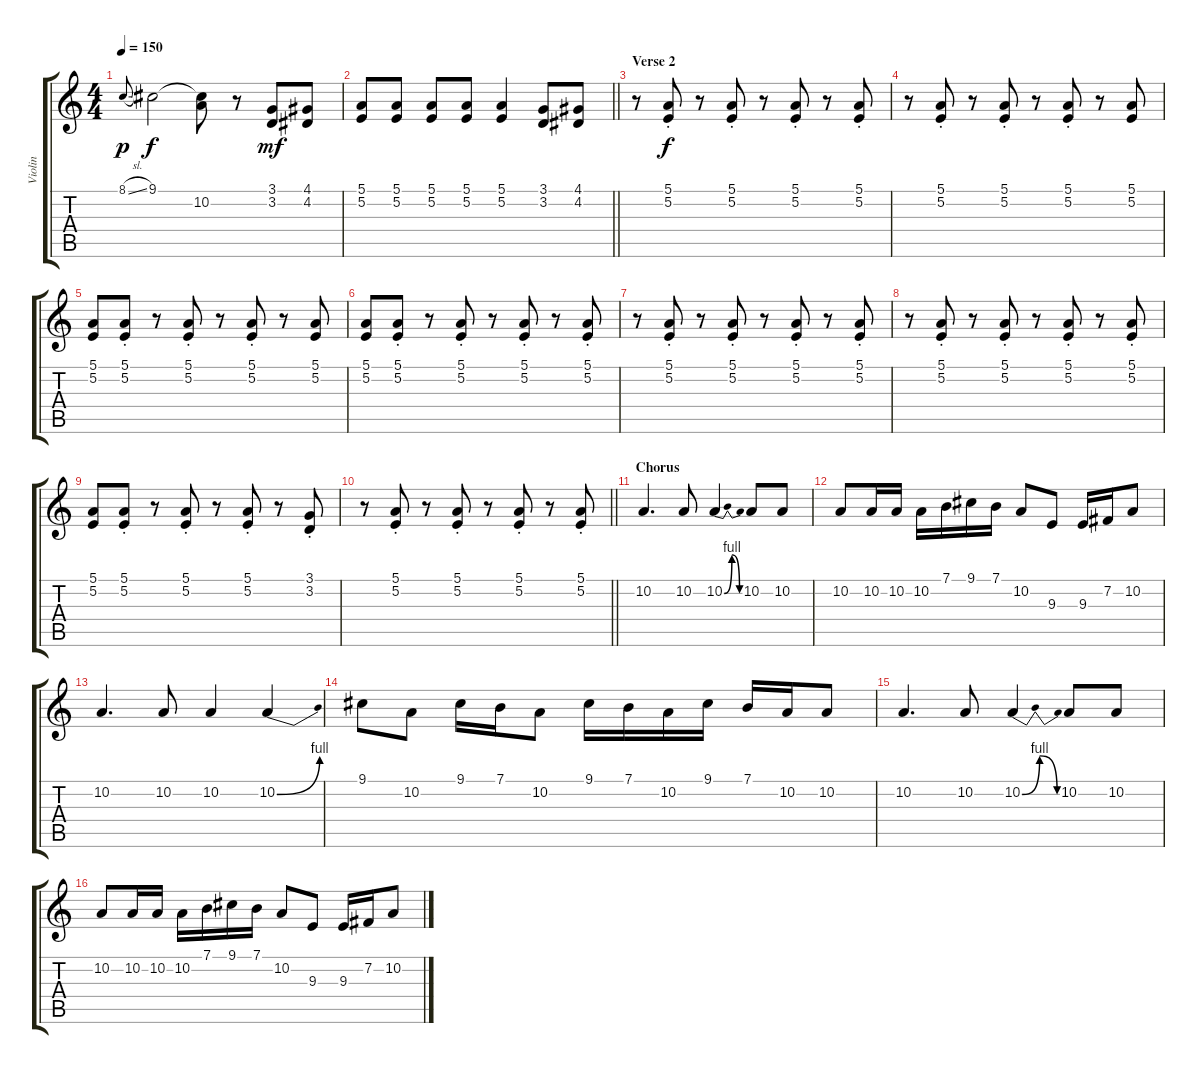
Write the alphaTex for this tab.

\track ("Violin" "Violin") {instrument violin}
\staff {score tabs}
\tuning (E4 B3 G3 D3 A2 E2) {hide}
\ts (4 4)
\tempo 150
\clef g2
\ks c
8.1{sl}.8{gr onbeat dy p} 9.1.2{dy f} (9.1{t} 10.2{t}).8 r.8 (3.1 3.2).8{dy mf} (4.1 4.2).8 |
\barLineRight lightlight
(5.1 5.2).8 (5.1 5.2).8 (5.1 5.2).8 (5.1 5.2).8 (5.1 5.2).4 (3.1 3.2).8 (4.1 4.2).8 |
\section ("" "Verse 2")
r.8 (5.1{st} 5.2{st}).8{dy f} r.8 (5.1{st} 5.2{st}).8 r.8 (5.1{st} 5.2{st}).8 r.8 (5.1{st} 5.2{st}).8 |
r.8 (5.1{st} 5.2{st}).8 r.8 (5.1{st} 5.2{st}).8 r.8 (5.1{st} 5.2{st}).8 r.8 (5.1 5.2).8 |
(5.1 5.2).8 (5.1{st} 5.2{st}).8 r.8 (5.1{st} 5.2{st}).8 r.8 (5.1{st} 5.2{st}).8 r.8 (5.1 5.2).8 |
(5.1 5.2).8 (5.1{st} 5.2{st}).8 r.8 (5.1{st} 5.2{st}).8 r.8 (5.1{st} 5.2{st}).8 r.8 (5.1{st} 5.2{st}).8 |
r.8 (5.1{st} 5.2{st}).8 r.8 (5.1{st} 5.2{st}).8 r.8 (5.1{st} 5.2{st}).8 r.8 (5.1{st} 5.2{st}).8 |
r.8 (5.1{st} 5.2{st}).8 r.8 (5.1{st} 5.2{st}).8 r.8 (5.1{st} 5.2{st}).8 r.8 (5.1{st} 5.2{st}).8 |
(5.1 5.2).8 (5.1{st} 5.2{st}).8 r.8 (5.1{st} 5.2{st}).8 r.8 (5.1{st} 5.2{st}).8 r.8 (3.1{st} 3.2{st}).8 |
\barLineRight lightlight
r.8 (5.1{st} 5.2{st}).8 r.8 (5.1{st} 5.2{st}).8 r.8 (5.1{st} 5.2{st}).8 r.8 (5.1{st} 5.2{st}).8 |
\section ("" "Chorus")
10.2.4{d} 10.2.8 10.2{be (bendrelease 0 0 20 4 50 4 60 0)}.4 10.2.8 10.2.8 |
10.2.8 10.2.16 10.2.16 10.2.16 7.1.16 9.1.16 7.1.16 10.2.8 9.3.8 9.3.16 7.2.16 10.2.8 |
10.2.4{d} 10.2.8 10.2.4 10.2{be (bend 0 0 60 4)}.4 |
9.1.8 10.2.8 9.1.16 7.1.16 10.2.8 9.1.16 7.1.16 10.2.16 9.1.16 7.1.16 10.2.16 10.2.8 |
10.2.4{d} 10.2.8 10.2{be (bendrelease 0 0 20 4 50 4 60 0)}.4 10.2.8 10.2.8 |
10.2.8 10.2.16 10.2.16 10.2.16 7.1.16 9.1.16 7.1.16 10.2.8 9.3.8 9.3.16 7.2.16 10.2.8
